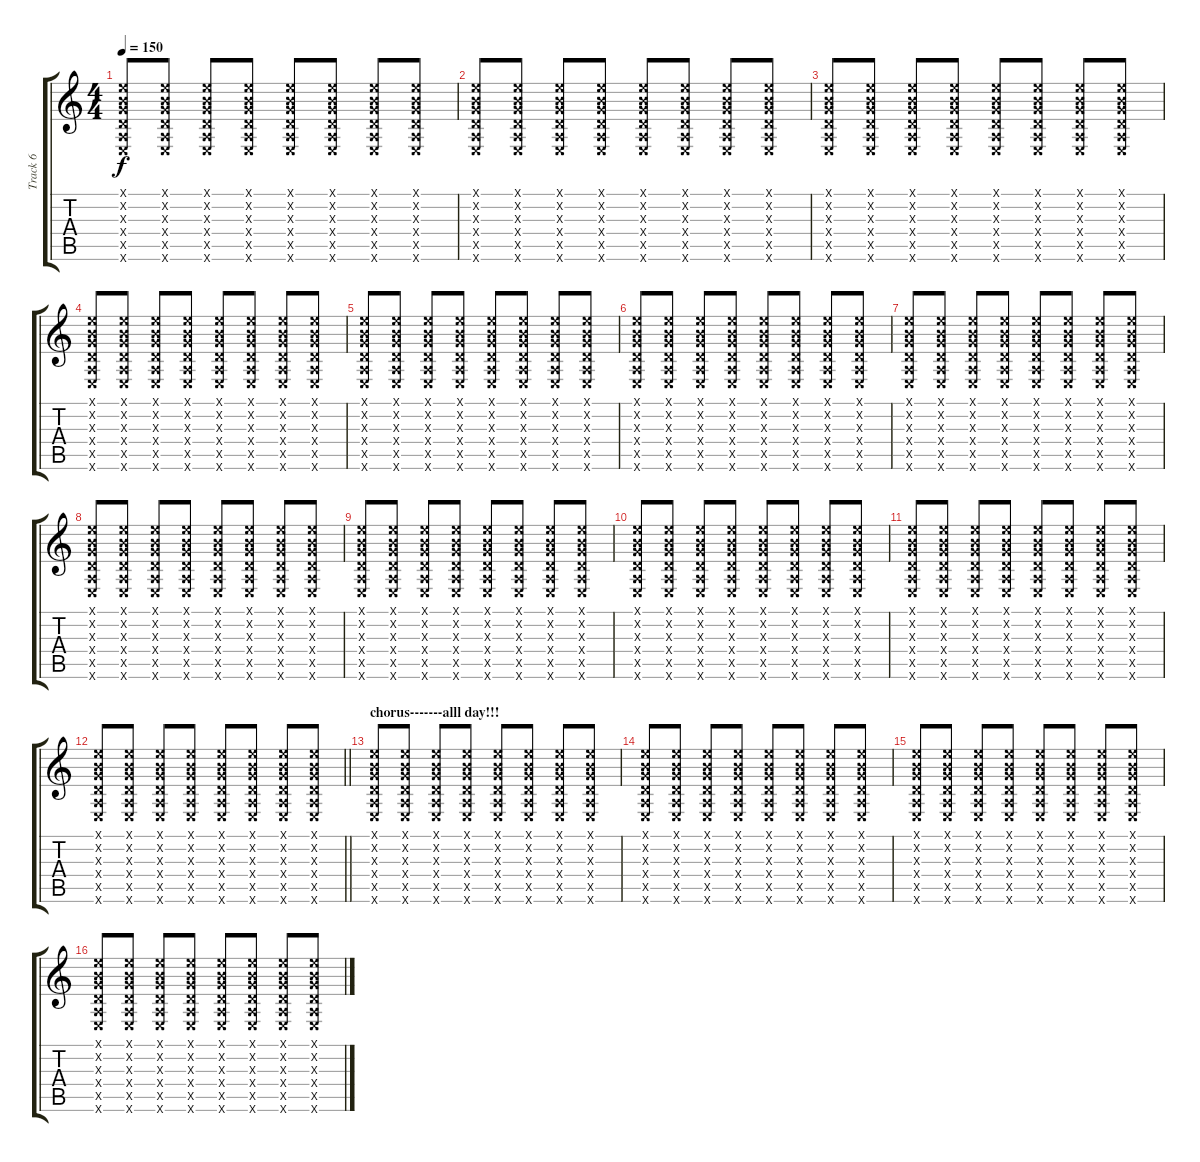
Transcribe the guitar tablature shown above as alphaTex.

\track ("Track 6" "Track 6") {instrument acousticguitarsteel}
\staff {score tabs}
\tuning (E4 B3 G3 D3 A2 E2) {hide}
\ts (4 4)
\tempo 150
\clef g2
\ks c
(0.1{x} 0.2{x} 0.3{x} 0.4{x} 0.5{x} 0.6{x}).8{dy f} (0.1{x} 0.2{x} 0.3{x} 0.4{x} 0.5{x} 0.6{x}).8 (0.1{x} 0.2{x} 0.3{x} 0.4{x} 0.5{x} 0.6{x}).8 (0.1{x} 0.2{x} 0.3{x} 0.4{x} 0.5{x} 0.6{x}).8 (0.1{x} 0.2{x} 0.3{x} 0.4{x} 0.5{x} 0.6{x}).8 (0.1{x} 0.2{x} 0.3{x} 0.4{x} 0.5{x} 0.6{x}).8 (0.1{x} 0.2{x} 0.3{x} 0.4{x} 0.5{x} 0.6{x}).8 (0.1{x} 0.2{x} 0.3{x} 0.4{x} 0.5{x} 0.6{x}).8 |
(0.1{x} 0.2{x} 0.3{x} 0.4{x} 0.5{x} 0.6{x}).8 (0.1{x} 0.2{x} 0.3{x} 0.4{x} 0.5{x} 0.6{x}).8 (0.1{x} 0.2{x} 0.3{x} 0.4{x} 0.5{x} 0.6{x}).8 (0.1{x} 0.2{x} 0.3{x} 0.4{x} 0.5{x} 0.6{x}).8 (0.1{x} 0.2{x} 0.3{x} 0.4{x} 0.5{x} 0.6{x}).8 (0.1{x} 0.2{x} 0.3{x} 0.4{x} 0.5{x} 0.6{x}).8 (0.1{x} 0.2{x} 0.3{x} 0.4{x} 0.5{x} 0.6{x}).8 (0.1{x} 0.2{x} 0.3{x} 0.4{x} 0.5{x} 0.6{x}).8 |
(0.1{x} 0.2{x} 0.3{x} 0.4{x} 0.5{x} 0.6{x}).8 (0.1{x} 0.2{x} 0.3{x} 0.4{x} 0.5{x} 0.6{x}).8 (0.1{x} 0.2{x} 0.3{x} 0.4{x} 0.5{x} 0.6{x}).8 (0.1{x} 0.2{x} 0.3{x} 0.4{x} 0.5{x} 0.6{x}).8 (0.1{x} 0.2{x} 0.3{x} 0.4{x} 0.5{x} 0.6{x}).8 (0.1{x} 0.2{x} 0.3{x} 0.4{x} 0.5{x} 0.6{x}).8 (0.1{x} 0.2{x} 0.3{x} 0.4{x} 0.5{x} 0.6{x}).8 (0.1{x} 0.2{x} 0.3{x} 0.4{x} 0.5{x} 0.6{x}).8 |
(0.1{x} 0.2{x} 0.3{x} 0.4{x} 0.5{x} 0.6{x}).8 (0.1{x} 0.2{x} 0.3{x} 0.4{x} 0.5{x} 0.6{x}).8 (0.1{x} 0.2{x} 0.3{x} 0.4{x} 0.5{x} 0.6{x}).8 (0.1{x} 0.2{x} 0.3{x} 0.4{x} 0.5{x} 0.6{x}).8 (0.1{x} 0.2{x} 0.3{x} 0.4{x} 0.5{x} 0.6{x}).8 (0.1{x} 0.2{x} 0.3{x} 0.4{x} 0.5{x} 0.6{x}).8 (0.1{x} 0.2{x} 0.3{x} 0.4{x} 0.5{x} 0.6{x}).8 (0.1{x} 0.2{x} 0.3{x} 0.4{x} 0.5{x} 0.6{x}).8 |
(0.1{x} 0.2{x} 0.3{x} 0.4{x} 0.5{x} 0.6{x}).8 (0.1{x} 0.2{x} 0.3{x} 0.4{x} 0.5{x} 0.6{x}).8 (0.1{x} 0.2{x} 0.3{x} 0.4{x} 0.5{x} 0.6{x}).8 (0.1{x} 0.2{x} 0.3{x} 0.4{x} 0.5{x} 0.6{x}).8 (0.1{x} 0.2{x} 0.3{x} 0.4{x} 0.5{x} 0.6{x}).8 (0.1{x} 0.2{x} 0.3{x} 0.4{x} 0.5{x} 0.6{x}).8 (0.1{x} 0.2{x} 0.3{x} 0.4{x} 0.5{x} 0.6{x}).8 (0.1{x} 0.2{x} 0.3{x} 0.4{x} 0.5{x} 0.6{x}).8 |
(0.1{x} 0.2{x} 0.3{x} 0.4{x} 0.5{x} 0.6{x}).8 (0.1{x} 0.2{x} 0.3{x} 0.4{x} 0.5{x} 0.6{x}).8 (0.1{x} 0.2{x} 0.3{x} 0.4{x} 0.5{x} 0.6{x}).8 (0.1{x} 0.2{x} 0.3{x} 0.4{x} 0.5{x} 0.6{x}).8 (0.1{x} 0.2{x} 0.3{x} 0.4{x} 0.5{x} 0.6{x}).8 (0.1{x} 0.2{x} 0.3{x} 0.4{x} 0.5{x} 0.6{x}).8 (0.1{x} 0.2{x} 0.3{x} 0.4{x} 0.5{x} 0.6{x}).8 (0.1{x} 0.2{x} 0.3{x} 0.4{x} 0.5{x} 0.6{x}).8 |
(0.1{x} 0.2{x} 0.3{x} 0.4{x} 0.5{x} 0.6{x}).8 (0.1{x} 0.2{x} 0.3{x} 0.4{x} 0.5{x} 0.6{x}).8 (0.1{x} 0.2{x} 0.3{x} 0.4{x} 0.5{x} 0.6{x}).8 (0.1{x} 0.2{x} 0.3{x} 0.4{x} 0.5{x} 0.6{x}).8 (0.1{x} 0.2{x} 0.3{x} 0.4{x} 0.5{x} 0.6{x}).8 (0.1{x} 0.2{x} 0.3{x} 0.4{x} 0.5{x} 0.6{x}).8 (0.1{x} 0.2{x} 0.3{x} 0.4{x} 0.5{x} 0.6{x}).8 (0.1{x} 0.2{x} 0.3{x} 0.4{x} 0.5{x} 0.6{x}).8 |
(0.1{x} 0.2{x} 0.3{x} 0.4{x} 0.5{x} 0.6{x}).8 (0.1{x} 0.2{x} 0.3{x} 0.4{x} 0.5{x} 0.6{x}).8 (0.1{x} 0.2{x} 0.3{x} 0.4{x} 0.5{x} 0.6{x}).8 (0.1{x} 0.2{x} 0.3{x} 0.4{x} 0.5{x} 0.6{x}).8 (0.1{x} 0.2{x} 0.3{x} 0.4{x} 0.5{x} 0.6{x}).8 (0.1{x} 0.2{x} 0.3{x} 0.4{x} 0.5{x} 0.6{x}).8 (0.1{x} 0.2{x} 0.3{x} 0.4{x} 0.5{x} 0.6{x}).8 (0.1{x} 0.2{x} 0.3{x} 0.4{x} 0.5{x} 0.6{x}).8 |
(0.1{x} 0.2{x} 0.3{x} 0.4{x} 0.5{x} 0.6{x}).8 (0.1{x} 0.2{x} 0.3{x} 0.4{x} 0.5{x} 0.6{x}).8 (0.1{x} 0.2{x} 0.3{x} 0.4{x} 0.5{x} 0.6{x}).8 (0.1{x} 0.2{x} 0.3{x} 0.4{x} 0.5{x} 0.6{x}).8 (0.1{x} 0.2{x} 0.3{x} 0.4{x} 0.5{x} 0.6{x}).8 (0.1{x} 0.2{x} 0.3{x} 0.4{x} 0.5{x} 0.6{x}).8 (0.1{x} 0.2{x} 0.3{x} 0.4{x} 0.5{x} 0.6{x}).8 (0.1{x} 0.2{x} 0.3{x} 0.4{x} 0.5{x} 0.6{x}).8 |
(0.1{x} 0.2{x} 0.3{x} 0.4{x} 0.5{x} 0.6{x}).8 (0.1{x} 0.2{x} 0.3{x} 0.4{x} 0.5{x} 0.6{x}).8 (0.1{x} 0.2{x} 0.3{x} 0.4{x} 0.5{x} 0.6{x}).8 (0.1{x} 0.2{x} 0.3{x} 0.4{x} 0.5{x} 0.6{x}).8 (0.1{x} 0.2{x} 0.3{x} 0.4{x} 0.5{x} 0.6{x}).8 (0.1{x} 0.2{x} 0.3{x} 0.4{x} 0.5{x} 0.6{x}).8 (0.1{x} 0.2{x} 0.3{x} 0.4{x} 0.5{x} 0.6{x}).8 (0.1{x} 0.2{x} 0.3{x} 0.4{x} 0.5{x} 0.6{x}).8 |
(0.1{x} 0.2{x} 0.3{x} 0.4{x} 0.5{x} 0.6{x}).8 (0.1{x} 0.2{x} 0.3{x} 0.4{x} 0.5{x} 0.6{x}).8 (0.1{x} 0.2{x} 0.3{x} 0.4{x} 0.5{x} 0.6{x}).8 (0.1{x} 0.2{x} 0.3{x} 0.4{x} 0.5{x} 0.6{x}).8 (0.1{x} 0.2{x} 0.3{x} 0.4{x} 0.5{x} 0.6{x}).8 (0.1{x} 0.2{x} 0.3{x} 0.4{x} 0.5{x} 0.6{x}).8 (0.1{x} 0.2{x} 0.3{x} 0.4{x} 0.5{x} 0.6{x}).8 (0.1{x} 0.2{x} 0.3{x} 0.4{x} 0.5{x} 0.6{x}).8 |
\barLineRight lightlight
(0.1{x} 0.2{x} 0.3{x} 0.4{x} 0.5{x} 0.6{x}).8 (0.1{x} 0.2{x} 0.3{x} 0.4{x} 0.5{x} 0.6{x}).8 (0.1{x} 0.2{x} 0.3{x} 0.4{x} 0.5{x} 0.6{x}).8 (0.1{x} 0.2{x} 0.3{x} 0.4{x} 0.5{x} 0.6{x}).8 (0.1{x} 0.2{x} 0.3{x} 0.4{x} 0.5{x} 0.6{x}).8 (0.1{x} 0.2{x} 0.3{x} 0.4{x} 0.5{x} 0.6{x}).8 (0.1{x} 0.2{x} 0.3{x} 0.4{x} 0.5{x} 0.6{x}).8 (0.1{x} 0.2{x} 0.3{x} 0.4{x} 0.5{x} 0.6{x}).8 |
\section ("" "chorus-------alll day!!!")
(0.1{x} 0.2{x} 0.3{x} 0.4{x} 0.5{x} 0.6{x}).8 (0.1{x} 0.2{x} 0.3{x} 0.4{x} 0.5{x} 0.6{x}).8 (0.1{x} 0.2{x} 0.3{x} 0.4{x} 0.5{x} 0.6{x}).8 (0.1{x} 0.2{x} 0.3{x} 0.4{x} 0.5{x} 0.6{x}).8 (0.1{x} 0.2{x} 0.3{x} 0.4{x} 0.5{x} 0.6{x}).8 (0.1{x} 0.2{x} 0.3{x} 0.4{x} 0.5{x} 0.6{x}).8 (0.1{x} 0.2{x} 0.3{x} 0.4{x} 0.5{x} 0.6{x}).8 (0.1{x} 0.2{x} 0.3{x} 0.4{x} 0.5{x} 0.6{x}).8 |
(0.1{x} 0.2{x} 0.3{x} 0.4{x} 0.5{x} 0.6{x}).8 (0.1{x} 0.2{x} 0.3{x} 0.4{x} 0.5{x} 0.6{x}).8 (0.1{x} 0.2{x} 0.3{x} 0.4{x} 0.5{x} 0.6{x}).8 (0.1{x} 0.2{x} 0.3{x} 0.4{x} 0.5{x} 0.6{x}).8 (0.1{x} 0.2{x} 0.3{x} 0.4{x} 0.5{x} 0.6{x}).8 (0.1{x} 0.2{x} 0.3{x} 0.4{x} 0.5{x} 0.6{x}).8 (0.1{x} 0.2{x} 0.3{x} 0.4{x} 0.5{x} 0.6{x}).8 (0.1{x} 0.2{x} 0.3{x} 0.4{x} 0.5{x} 0.6{x}).8 |
(0.1{x} 0.2{x} 0.3{x} 0.4{x} 0.5{x} 0.6{x}).8 (0.1{x} 0.2{x} 0.3{x} 0.4{x} 0.5{x} 0.6{x}).8 (0.1{x} 0.2{x} 0.3{x} 0.4{x} 0.5{x} 0.6{x}).8 (0.1{x} 0.2{x} 0.3{x} 0.4{x} 0.5{x} 0.6{x}).8 (0.1{x} 0.2{x} 0.3{x} 0.4{x} 0.5{x} 0.6{x}).8 (0.1{x} 0.2{x} 0.3{x} 0.4{x} 0.5{x} 0.6{x}).8 (0.1{x} 0.2{x} 0.3{x} 0.4{x} 0.5{x} 0.6{x}).8 (0.1{x} 0.2{x} 0.3{x} 0.4{x} 0.5{x} 0.6{x}).8 |
(0.1{x} 0.2{x} 0.3{x} 0.4{x} 0.5{x} 0.6{x}).8 (0.1{x} 0.2{x} 0.3{x} 0.4{x} 0.5{x} 0.6{x}).8 (0.1{x} 0.2{x} 0.3{x} 0.4{x} 0.5{x} 0.6{x}).8 (0.1{x} 0.2{x} 0.3{x} 0.4{x} 0.5{x} 0.6{x}).8 (0.1{x} 0.2{x} 0.3{x} 0.4{x} 0.5{x} 0.6{x}).8 (0.1{x} 0.2{x} 0.3{x} 0.4{x} 0.5{x} 0.6{x}).8 (0.1{x} 0.2{x} 0.3{x} 0.4{x} 0.5{x} 0.6{x}).8 (0.1{x} 0.2{x} 0.3{x} 0.4{x} 0.5{x} 0.6{x}).8
